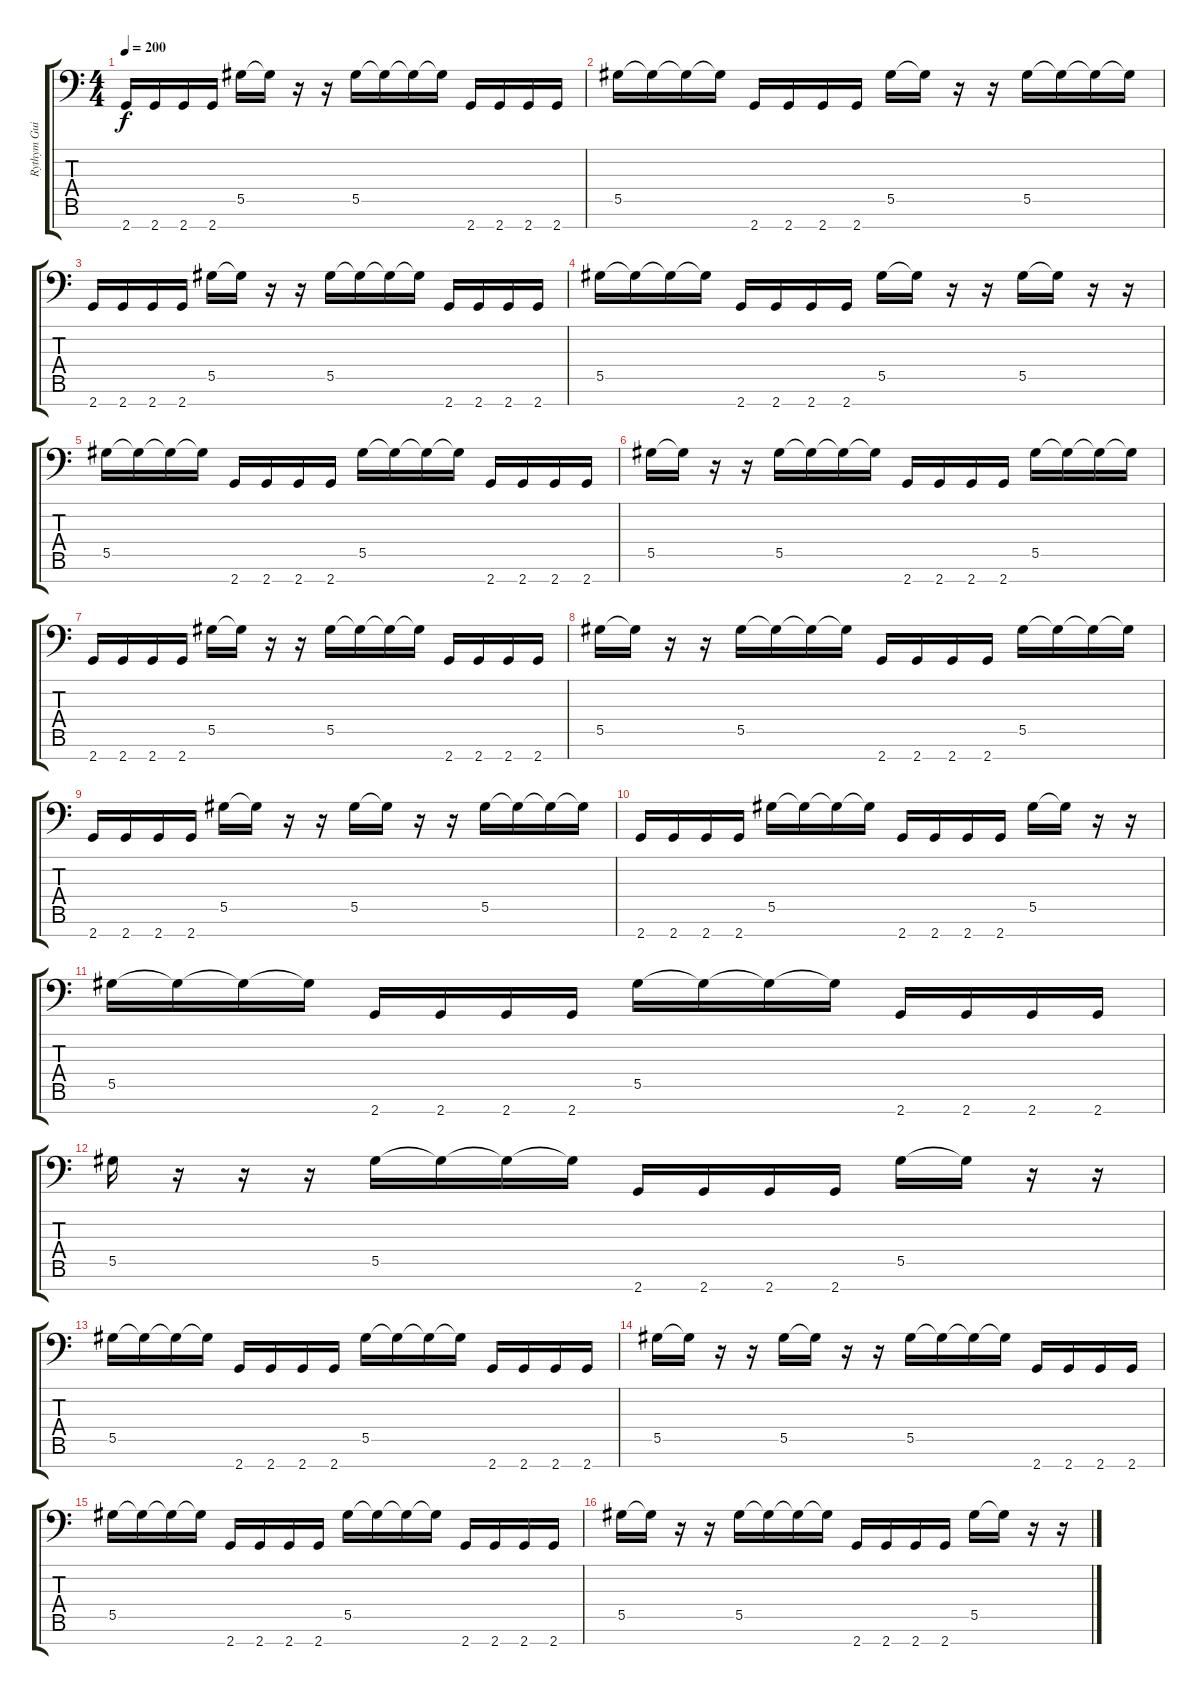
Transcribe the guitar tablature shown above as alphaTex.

\track ("Rythym Guitar 2 (Tuned To F)" "Rythym Gui") {instrument distortionguitar}
\staff {score tabs}
\tuning (Bb3 Gb3 Db3 Ab2 Eb2 Bb1 F1) {hide}
\ts (4 4)
\tempo 200
\clef f4
\ks c
2.7.16{dy f} 2.7.16 2.7.16 2.7.16 5.5.16 5.5{t}.16 r.16 r.16 5.5.16 5.5{t}.16 5.5{t}.16 5.5{t}.16 2.7.16 2.7.16 2.7.16 2.7.16 |
5.5.16 5.5{t}.16 5.5{t}.16 5.5{t}.16 2.7.16 2.7.16 2.7.16 2.7.16 5.5.16 5.5{t}.16 r.16 r.16 5.5.16 5.5{t}.16 5.5{t}.16 5.5{t}.16 |
2.7.16 2.7.16 2.7.16 2.7.16 5.5.16 5.5{t}.16 r.16 r.16 5.5.16 5.5{t}.16 5.5{t}.16 5.5{t}.16 2.7.16 2.7.16 2.7.16 2.7.16 |
5.5.16 5.5{t}.16 5.5{t}.16 5.5{t}.16 2.7.16 2.7.16 2.7.16 2.7.16 5.5.16 5.5{t}.16 r.16 r.16 5.5.16 5.5{t}.16 r.16 r.16 |
5.5.16 5.5{t}.16 5.5{t}.16 5.5{t}.16 2.7.16 2.7.16 2.7.16 2.7.16 5.5.16 5.5{t}.16 5.5{t}.16 5.5{t}.16 2.7.16 2.7.16 2.7.16 2.7.16 |
5.5.16 5.5{t}.16 r.16 r.16 5.5.16 5.5{t}.16 5.5{t}.16 5.5{t}.16 2.7.16 2.7.16 2.7.16 2.7.16 5.5.16 5.5{t}.16 5.5{t}.16 5.5{t}.16 |
2.7.16 2.7.16 2.7.16 2.7.16 5.5.16 5.5{t}.16 r.16 r.16 5.5.16 5.5{t}.16 5.5{t}.16 5.5{t}.16 2.7.16 2.7.16 2.7.16 2.7.16 |
5.5.16 5.5{t}.16 r.16 r.16 5.5.16 5.5{t}.16 5.5{t}.16 5.5{t}.16 2.7.16 2.7.16 2.7.16 2.7.16 5.5.16 5.5{t}.16 5.5{t}.16 5.5{t}.16 |
2.7.16 2.7.16 2.7.16 2.7.16 5.5.16 5.5{t}.16 r.16 r.16 5.5.16 5.5{t}.16 r.16 r.16 5.5.16 5.5{t}.16 5.5{t}.16 5.5{t}.16 |
2.7.16 2.7.16 2.7.16 2.7.16 5.5.16 5.5{t}.16 5.5{t}.16 5.5{t}.16 2.7.16 2.7.16 2.7.16 2.7.16 5.5.16 5.5{t}.16 r.16 r.16 |
5.5.16 5.5{t}.16 5.5{t}.16 5.5{t}.16 2.7.16 2.7.16 2.7.16 2.7.16 5.5.16 5.5{t}.16 5.5{t}.16 5.5{t}.16 2.7.16 2.7.16 2.7.16 2.7.16 |
5.5.16 r.16 r.16 r.16 5.5.16 5.5{t}.16 5.5{t}.16 5.5{t}.16 2.7.16 2.7.16 2.7.16 2.7.16 5.5.16 5.5{t}.16 r.16 r.16 |
5.5.16 5.5{t}.16 5.5{t}.16 5.5{t}.16 2.7.16 2.7.16 2.7.16 2.7.16 5.5.16 5.5{t}.16 5.5{t}.16 5.5{t}.16 2.7.16 2.7.16 2.7.16 2.7.16 |
5.5.16 5.5{t}.16 r.16 r.16 5.5.16 5.5{t}.16 r.16 r.16 5.5.16 5.5{t}.16 5.5{t}.16 5.5{t}.16 2.7.16 2.7.16 2.7.16 2.7.16 |
5.5.16 5.5{t}.16 5.5{t}.16 5.5{t}.16 2.7.16 2.7.16 2.7.16 2.7.16 5.5.16 5.5{t}.16 5.5{t}.16 5.5{t}.16 2.7.16 2.7.16 2.7.16 2.7.16 |
5.5.16 5.5{t}.16 r.16 r.16 5.5.16 5.5{t}.16 5.5{t}.16 5.5{t}.16 2.7.16 2.7.16 2.7.16 2.7.16 5.5.16 5.5{t}.16 r.16 r.16
